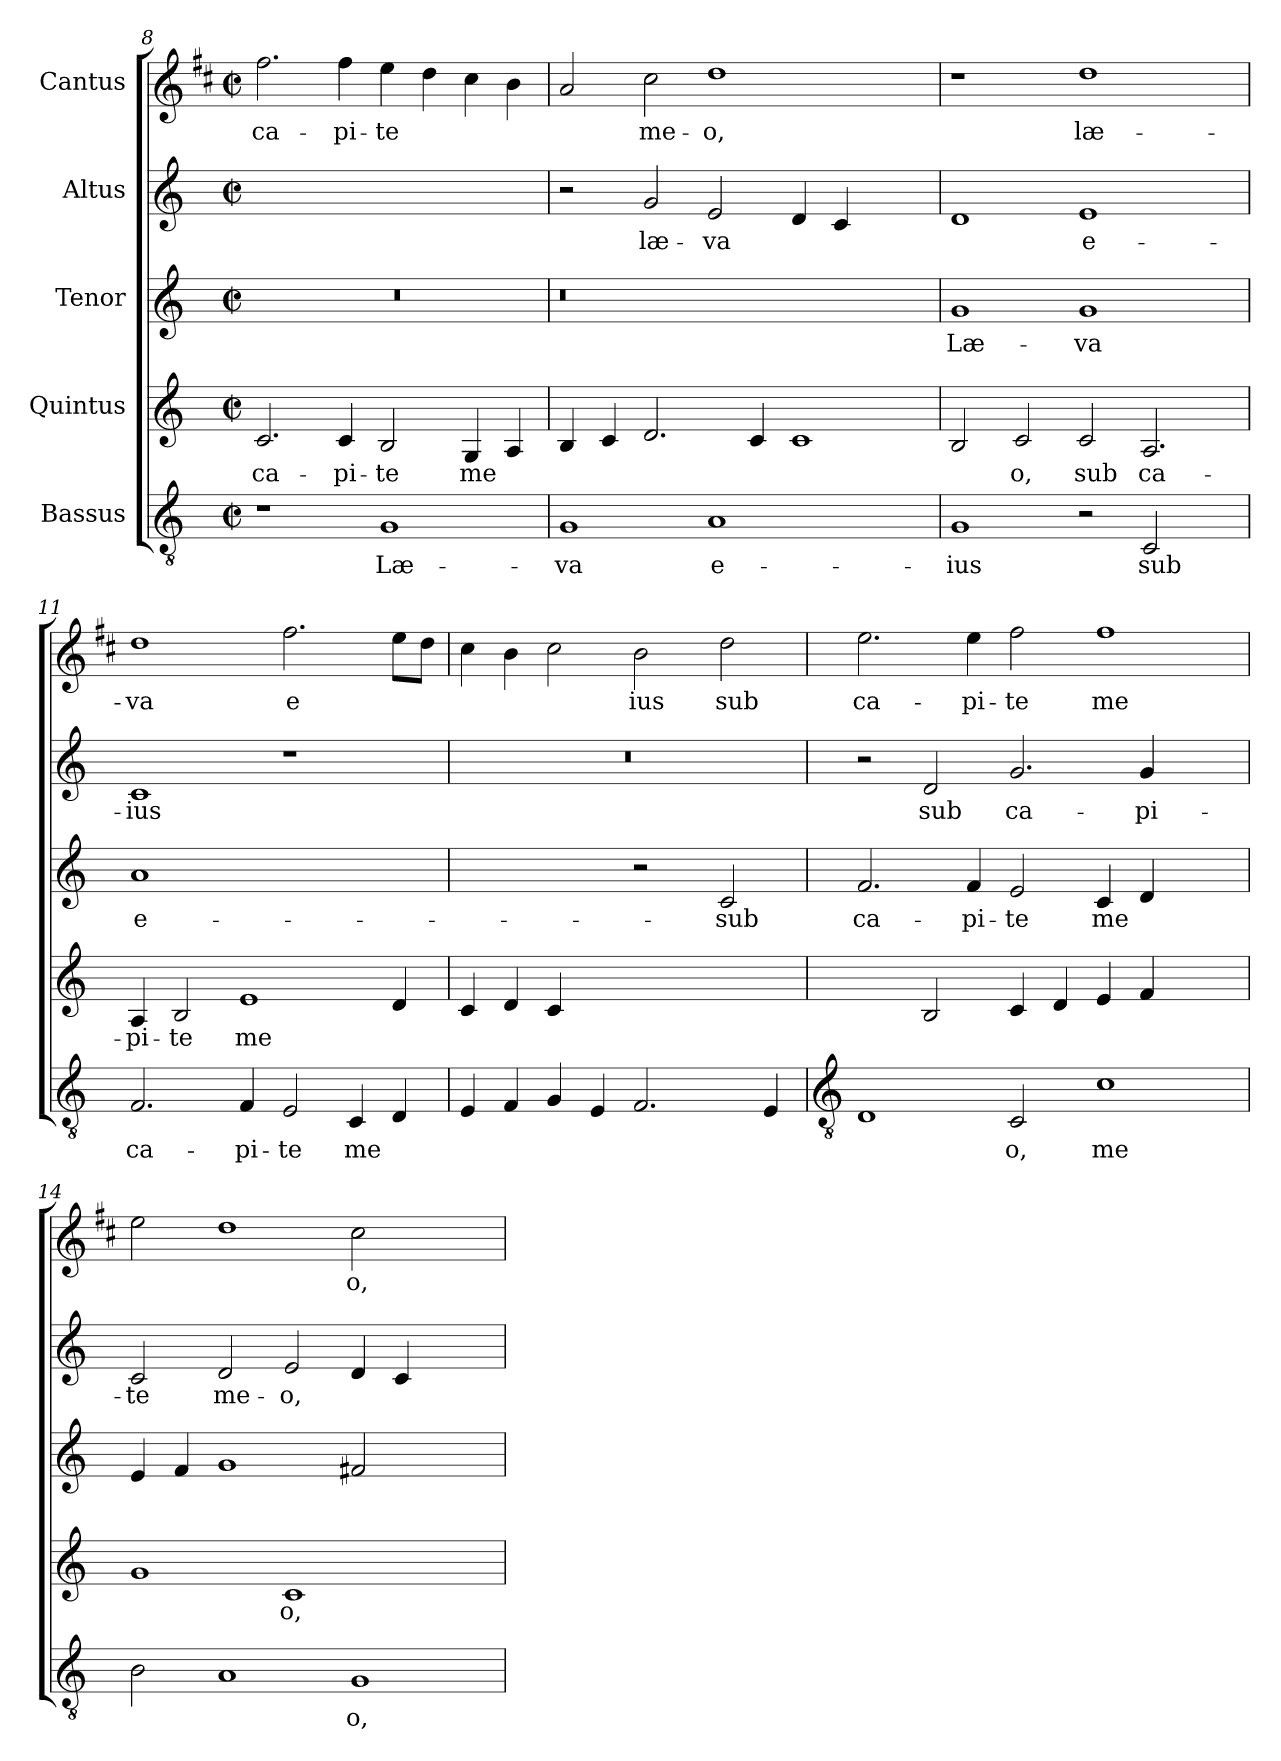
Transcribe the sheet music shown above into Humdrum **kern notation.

**kern	**text	**kern	**text	**kern	**text	**kern	**text	**kern	**text
*part5	*part5	*part4	*part4	*part3	*part3	*part2	*part2	*part1	*part1
*staff5	*staff5	*staff4	*staff4	*staff3	*staff3	*staff2	*staff2	*staff1	*staff1
*I"Bassus	*	*I"Quintus	*	*I"Tenor	*	*I"Altus	*	*I"Cantus	*
*clefGv2	*	*clefG2	*	*clefG2	*	*clefG2	*	*clefG2	*
*	*	*	*	*	*	*	*	*ITrd1c2	*
*k[]	*	*k[]	*	*k[]	*	*k[]	*	*k[]	*
*C:	*	*C:	*	*C:	*	*C:	*	*C:	*
*M4/2	*	*M4/2	*	*M4/2	*	*M4/2	*	*M4/2	*
*met(c|)	*	*met(c|)	*	*met(c|)	*	*met(c|)	*	*met(c|)	*
=8	=8	=8	=8	=8	=8	=8	=8	=8	=8
!	!	!	!LO:LY:b	!	!	!	!	!	!LO:LY:b
1r	.	2.c	ca-	0r	.	1gyy_	.	2.ee	ca-
!	!	!	!LO:LY:b	!	!	!	!	!	!LO:LY:b
.	.	4c	-pi-	.	.	.	.	4ee	-pi-
!	!LO:LY:b	!	!LO:LY:b	!	!	!	!	!	!LO:LY:b
1G	Læ-	2B	-te	.	.	2.gyy_	.	4dd	-te
.	.	.	.	.	.	.	.	4cc	.
!	!	!	!LO:LY:b	!	!	!	!	!	!
.	.	4G	me	.	.	.	.	4b	.
.	.	4A	.	.	.	4gyy]	.	4a	.
=9	=9	=9	=9	=9	=9	=9	=9	=9	=9
!	!LO:LY:b	!	!	!	!	!	!	!	!
1G	-va	4B	.	0r	.	2r	.	2g	.
.	.	4c	.	.	.	.	.	.	.
!	!	!	!	!	!	!	!LO:LY:b	!	!LO:LY:b
.	.	2.d	.	.	.	2g	læ-	2b	me-
!	!LO:LY:b	!	!	!	!	!	!LO:LY:b	!	!LO:LY:b
1A	e-	.	.	.	.	2e	-va	1cc	-o,
.	.	4c	.	.	.	.	.	.	.
.	.	1c	.	.	.	4d	.	.	.
.	.	.	.	.	.	4c	.	.	.
2ryy	.	.	.	2ryy	.	2ryy	.	2ryy	.
=10	=10	=10	=10	=10	=10	=10	=10	=10	=10
!	!LO:LY:b	!	!	!	!LO:LY:b	!	!	!	!
1G	-ius	2B	.	1g	Læ-	1d	.	1r	.
!	!	!	!LO:LY:b	!	!	!	!	!	!
.	.	2c	o,	.	.	.	.	.	.
!	!	!	!LO:LY:b	!	!LO:LY:b	!	!LO:LY:b	!	!LO:LY:b
2r	.	2c	sub	1g	-va	1e	e-	1cc	læ-
!	!LO:LY:b	!	!LO:LY:b	!	!	!	!	!	!
2C	sub	2.A	ca-	.	.	.	.	.	.
4ryy	.	.	.	4ryy	.	4ryy	.	4ryy	.
=11	=11	=11	=11	=11	=11	=11	=11	=11	=11
!	!LO:LY:b	!	!LO:LY:b	!	!LO:LY:b	!	!LO:LY:b	!	!LO:LY:b
2.F	ca-	4A	-pi-	1a	e-	1c	-ius	1cc	-va
!	!	!	!LO:LY:b	!	!	!	!	!	!
.	.	2B	-te	.	.	.	.	.	.
!	!LO:LY:b	!	!LO:LY:b	!	!	!	!	!	!
4F	-pi-	1e	me	.	.	.	.	.	.
!	!LO:LY:b	!	!	!	!LO:LY:b	!	!	!	!LO:LY:b
2E	-te	.	.	[1gyy	-ius	1r	.	2.ee	e
!	!LO:LY:b	!	!	!	!	!	!	!	!
4C	me	.	.	.	.	.	.	.	.
4D	.	4d	.	.	.	.	.	8ddL	.
.	.	.	.	.	.	.	.	8ccJ	.
=12	=12	=12	=12	=12	=12	=12	=12	=12	=12
4E	.	4c	.	2.gyy_	.	0r	.	4b	.
4F	.	4d	.	.	.	.	.	4a	.
4G	.	4c	.	.	.	.	.	2b	.
4E	.	[2cyy	.	4gyy]	.	.	.	.	.
!	!	!	!	!	!	!	!	!	!LO:LY:b
2.F	.	.	.	2r	.	.	.	2a	ius
.	.	2.ryy	.	.	.	.	.	.	.
!	!	!	!	!	!LO:LY:b	!	!	!	!LO:LY:b
.	.	.	.	2c	sub	.	.	2cc	sub
4E	.	.	.	.	.	.	.	.	.
!!LO:LB:g=z
=13	=13	=13	=13	=13	=13	=13	=13	=13	=13
*clefGv2	*	*	*	*	*	*	*	*	*
!	!	!	!	!	!LO:LY:b	!	!	!	!LO:LY:b
1D	.	2cyy]	.	2.f	ca-	2r	.	2.dd	ca-
!	!	!	!	!	!	!	!LO:LY:b	!	!
.	.	2B	.	.	.	2d	sub	.	.
!	!	!	!	!	!LO:LY:b	!	!	!	!LO:LY:b
.	.	.	.	4f	-pi-	.	.	4dd	-pi-
!	!LO:LY:b	!	!	!	!LO:LY:b	!	!LO:LY:b	!	!LO:LY:b
2C	o,	4c	.	2e	-te	2.g	ca-	2ee	-te
.	.	4d	.	.	.	.	.	.	.
!	!LO:LY:b	!	!	!	!LO:LY:b	!	!	!	!LO:LY:b
1c	me	4e	.	4c	me	.	.	1ee	me
!	!	!	!	!	!	!	!LO:LY:b	!	!
.	.	4f	.	4d	.	4g	-pi-	.	.
.	.	2ryy	.	2ryy	.	2ryy	.	.	.
=14	=14	=14	=14	=14	=14	=14	=14	=14	=14
!	!	!	!	!	!	!	!LO:LY:b	!	!
2B	.	1g	.	4e	.	2c	-te	2dd	.
.	.	.	.	4f	.	.	.	.	.
!	!	!	!	!	!	!	!LO:LY:b	!	!
1A	.	.	.	1g	.	2d	me-	1cc	.
!	!	!	!LO:LY:b	!	!	!	!LO:LY:b	!	!
.	.	1c	o,	.	.	2e	-o,	.	.
!	!LO:LY:b	!	!	!	!	!	!	!	!LO:LY:b
1G	o,	.	.	2f#	.	4d	.	2b	o,
.	.	.	.	.	.	4c	.	.	.
.	.	2ryy	.	2ryy	.	2ryy	.	2ryy	.
=	=	=	=	=	=	=	=	=	=
*-	*-	*-	*-	*-	*-	*-	*-	*-	*-
